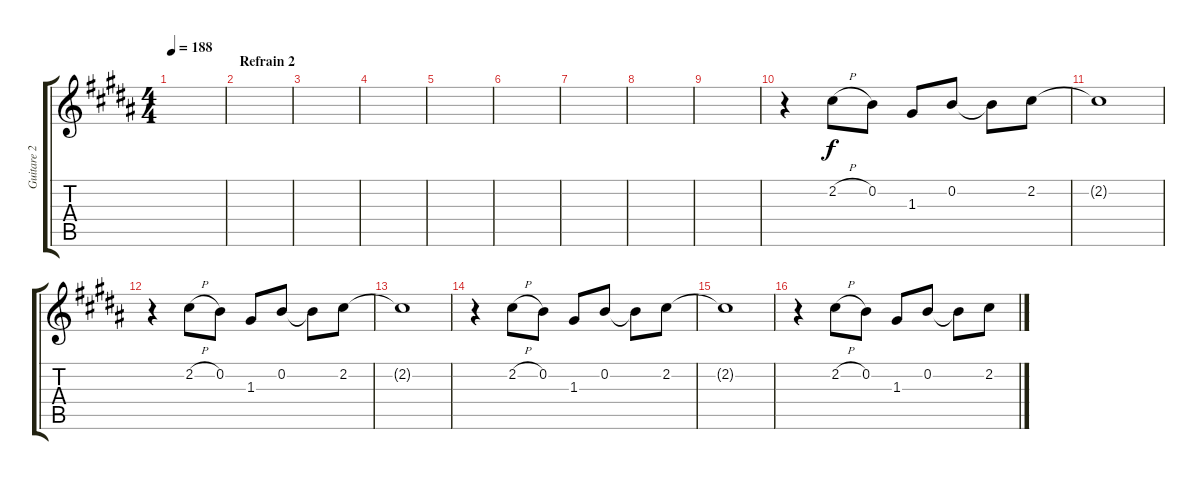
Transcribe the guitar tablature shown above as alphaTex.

\track ("Guitare 2" "Guitare 2") {instrument stringensemble1}
\staff {score tabs}
\tuning (E5 B4 G4 D4 A2 E2) {hide}
\ts (4 4)
\tempo 188
\clef g2
\ks b
|
\section ("" "Refrain 2")
|
|
|
|
|
|
|
|
r.4 2.2{h}.8 0.2.8 1.3.8 0.2.8 0.2{t}.8 2.2.8 |
2.2{t}.1 |
r.4 2.2{h}.8 0.2.8 1.3.8 0.2.8 0.2{t}.8 2.2.8 |
2.2{t}.1 |
r.4 2.2{h}.8 0.2.8 1.3.8 0.2.8 0.2{t}.8 2.2.8 |
2.2{t}.1 |
r.4 2.2{h}.8 0.2.8 1.3.8 0.2.8 0.2{t}.8 2.2.8
